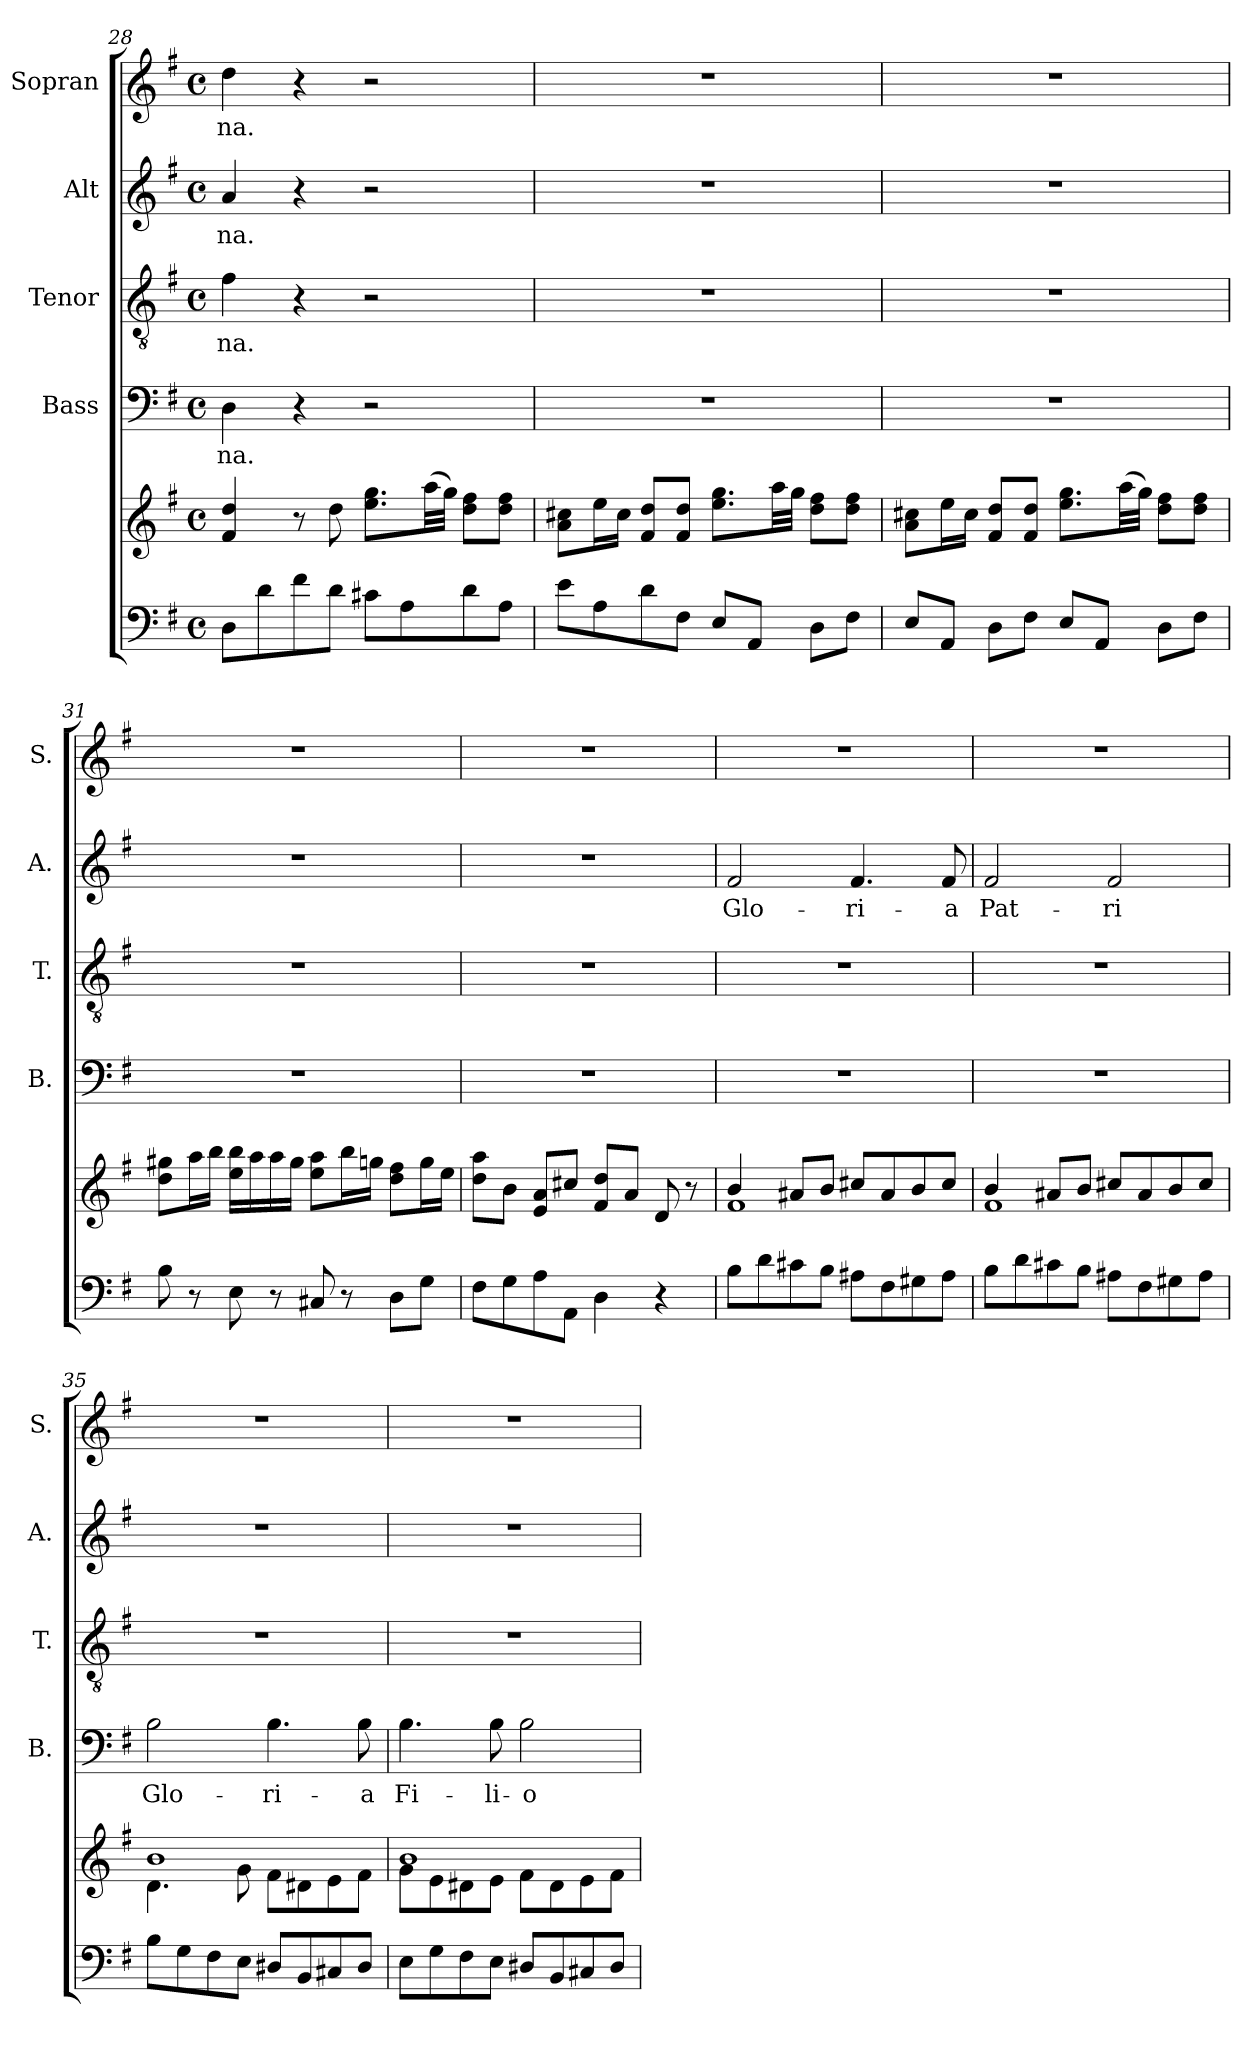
**kern	**kern	**kern	**text	**kern	**text	**kern	**text	**kern	**text
*part5	*part5	*part4	*part4	*part3	*part3	*part2	*part2	*part1	*part1
*staff6	*staff5	*staff4	*staff4	*staff3	*staff3	*staff2	*staff2	*staff1	*staff1
*	*	*I"Bass	*	*I"Tenor	*	*I"Alt	*	*I"Sopran	*
*	*	*I'B.	*	*I'T.	*	*I'A.	*	*I'S.	*
*clefF4	*clefG2	*clefF4	*	*clefGv2	*	*clefG2	*	*clefG2	*
*k[f#]	*k[f#]	*k[f#]	*	*k[f#]	*	*k[f#]	*	*k[f#]	*
*G:	*G:	*G:	*	*G:	*	*G:	*	*G:	*
*M4/4	*M4/4	*M4/4	*	*M4/4	*	*M4/4	*	*M4/4	*
*met(c)	*met(c)	*met(c)	*	*met(c)	*	*met(c)	*	*met(c)	*
=28	=28	=28	=28	=28	=28	=28	=28	=28	=28
!	!	!	!LO:LY:b	!	!LO:LY:b	!	!LO:LY:b	!	!LO:LY:b
8D\L	4f#/ 4dd/	4D\	-na.	4f#\	-na.	4a/	-na.	4dd\	-na.
8d\	.	.	.	.	.	.	.	.	.
8f#\	8r	4r	.	4r	.	4r	.	4r	.
8d\J	8dd\	.	.	.	.	.	.	.	.
8c#X\L	8.ee\ 8.gg\L	2r	.	2r	.	2r	.	2r	.
8A\	.	.	.	.	.	.	.	.	.
.	(>32aa\LL	.	.	.	.	.	.	.	.
.	32gg\JJJ)	.	.	.	.	.	.	.	.
8d\	8dd\ 8ff#\L	.	.	.	.	.	.	.	.
8A\J	8dd\ 8ff#\J	.	.	.	.	.	.	.	.
!!LO:PB:g=z
=29	=29	=29	=29	=29	=29	=29	=29	=29	=29
8e\L	8a\ 8cc#X\L	1r	.	1r	.	1r	.	1r	.
8A\	16ee\L	.	.	.	.	.	.	.	.
.	16cc#\JJ	.	.	.	.	.	.	.	.
8d\	8f#/ 8dd/L	.	.	.	.	.	.	.	.
8F#\J	8f#/ 8dd/J	.	.	.	.	.	.	.	.
8E/L	8.ee\ 8.gg\L	.	.	.	.	.	.	.	.
8AA/J	.	.	.	.	.	.	.	.	.
.	(>32aa\LL	.	.	.	.	.	.	.	.
.	32gg\JJJ	.	.	.	.	.	.	.	.
8D\L	8dd\ 8ff#\L	.	.	.	.	.	.	.	.
8F#\J	8dd\ 8ff#\J	.	.	.	.	.	.	.	.
=30	=30	=30	=30	=30	=30	=30	=30	=30	=30
8E/L	8a\ 8cc#X\L	1r	.	1r	.	1r	.	1r	.
8AA/J	16ee\L	.	.	.	.	.	.	.	.
.	16cc#\JJ	.	.	.	.	.	.	.	.
8D\L	8f#/ 8dd/L	.	.	.	.	.	.	.	.
8F#\J	8f#/ 8dd/J	.	.	.	.	.	.	.	.
8E/L	8.ee\ 8.gg\L	.	.	.	.	.	.	.	.
8AA/J	.	.	.	.	.	.	.	.	.
.	(>32aa\LL	.	.	.	.	.	.	.	.
.	32gg\JJJ)	.	.	.	.	.	.	.	.
8D\L	8dd\ 8ff#\L	.	.	.	.	.	.	.	.
8F#\J	8dd\ 8ff#\J	.	.	.	.	.	.	.	.
=31	=31	=31	=31	=31	=31	=31	=31	=31	=31
8B\	8dd\ 8gg#X\L	1r	.	1r	.	1r	.	1r	.
8r	16aa\L	.	.	.	.	.	.	.	.
.	16bb\JJ	.	.	.	.	.	.	.	.
8E\	16ee\ 16bb\LL	.	.	.	.	.	.	.	.
.	16aa\	.	.	.	.	.	.	.	.
8r	16aa\	.	.	.	.	.	.	.	.
.	16gg#\JJ	.	.	.	.	.	.	.	.
8C#X/	8ee\ 8aa\L	.	.	.	.	.	.	.	.
8r	16bb\L	.	.	.	.	.	.	.	.
.	16ggn\JJ	.	.	.	.	.	.	.	.
8D\L	8dd\ 8ff#\L	.	.	.	.	.	.	.	.
8G\J	16gg\L	.	.	.	.	.	.	.	.
.	16ee\JJ	.	.	.	.	.	.	.	.
=32	=32	=32	=32	=32	=32	=32	=32	=32	=32
8F#\L	8dd\ 8aa\L	1r	.	1r	.	1r	.	1r	.
8G\	8b\J	.	.	.	.	.	.	.	.
8A\	8e/ 8a/L	.	.	.	.	.	.	.	.
8AA\J	8cc#X/J	.	.	.	.	.	.	.	.
4D\	8f#/ 8dd/L	.	.	.	.	.	.	.	.
.	8a/J	.	.	.	.	.	.	.	.
4r	8d/	.	.	.	.	.	.	.	.
.	8r	.	.	.	.	.	.	.	.
!!LO:LB:g=z
=33	=33	=33	=33	=33	=33	=33	=33	=33	=33
*	*^	*	*	*	*	*	*	*	*
!	!	!	!	!	!	!	!	!LO:LY:b	!	!
8B\L	4b/	1f#	1r	.	1r	.	2f#/	Glo-	1r	.
8d\	.	.	.	.	.	.	.	.	.	.
8c#X\	8a#X/L	.	.	.	.	.	.	.	.	.
8B\J	8b/J	.	.	.	.	.	.	.	.	.
!	!	!	!	!	!	!	!	!LO:LY:b	!	!
8A#X\L	8cc#X/L	.	.	.	.	.	4.f#/	-ri-	.	.
8F#\	8a#/	.	.	.	.	.	.	.	.	.
8G#X\	8b/	.	.	.	.	.	.	.	.	.
!	!	!	!	!	!	!	!	!LO:LY:b	!	!
8A#\J	8cc#/J	.	.	.	.	.	8f#/	-a	.	.
=34	=34	=34	=34	=34	=34	=34	=34	=34	=34	=34
!	!	!	!	!	!	!	!	!LO:LY:b	!	!
8B\L	4b/	1f#	1r	.	1r	.	2f#/	Pat-	1r	.
8d\	.	.	.	.	.	.	.	.	.	.
8c#X\	8a#X/L	.	.	.	.	.	.	.	.	.
8B\J	8b/J	.	.	.	.	.	.	.	.	.
!	!	!	!	!	!	!	!	!LO:LY:b	!	!
8A#X\L	8cc#X/L	.	.	.	.	.	2f#/	-ri	.	.
8F#\	8a#/	.	.	.	.	.	.	.	.	.
8G#X\	8b/	.	.	.	.	.	.	.	.	.
8A#\J	8cc#/J	.	.	.	.	.	.	.	.	.
=35	=35	=35	=35	=35	=35	=35	=35	=35	=35	=35
!	!	!	!	!LO:LY:b	!	!	!	!	!	!
8B\L	1b	4.d\	2B\	Glo-	1r	.	1r	.	1r	.
8G\	.	.	.	.	.	.	.	.	.	.
8F#\	.	.	.	.	.	.	.	.	.	.
8E\J	.	8g\	.	.	.	.	.	.	.	.
!	!	!	!	!LO:LY:b	!	!	!	!	!	!
8D#X/L	.	8f#\L	4.B\	-ri-	.	.	.	.	.	.
8BB/	.	8d#X\	.	.	.	.	.	.	.	.
8C#X/	.	8e\	.	.	.	.	.	.	.	.
!	!	!	!	!LO:LY:b	!	!	!	!	!	!
8D#/J	.	8f#\J	8B\	-a	.	.	.	.	.	.
=36	=36	=36	=36	=36	=36	=36	=36	=36	=36	=36
!	!	!	!	!LO:LY:b	!	!	!	!	!	!
8E\L	1b	8g\L	4.B\	Fi-	1r	.	1r	.	1r	.
8G\	.	8e\	.	.	.	.	.	.	.	.
8F#\	.	8d#X\	.	.	.	.	.	.	.	.
!	!	!	!	!LO:LY:b	!	!	!	!	!	!
8E\J	.	8e\J	8B\	-li-	.	.	.	.	.	.
!	!	!	!	!LO:LY:b	!	!	!	!	!	!
8D#X/L	.	8f#\L	2B\	-o	.	.	.	.	.	.
8BB/	.	8d#\	.	.	.	.	.	.	.	.
8C#X/	.	8e\	.	.	.	.	.	.	.	.
8D#/J	.	8f#\J	.	.	.	.	.	.	.	.
*	*v	*v	*	*	*	*	*	*	*	*
=	=	=	=	=	=	=	=	=	=
*-	*-	*-	*-	*-	*-	*-	*-	*-	*-
